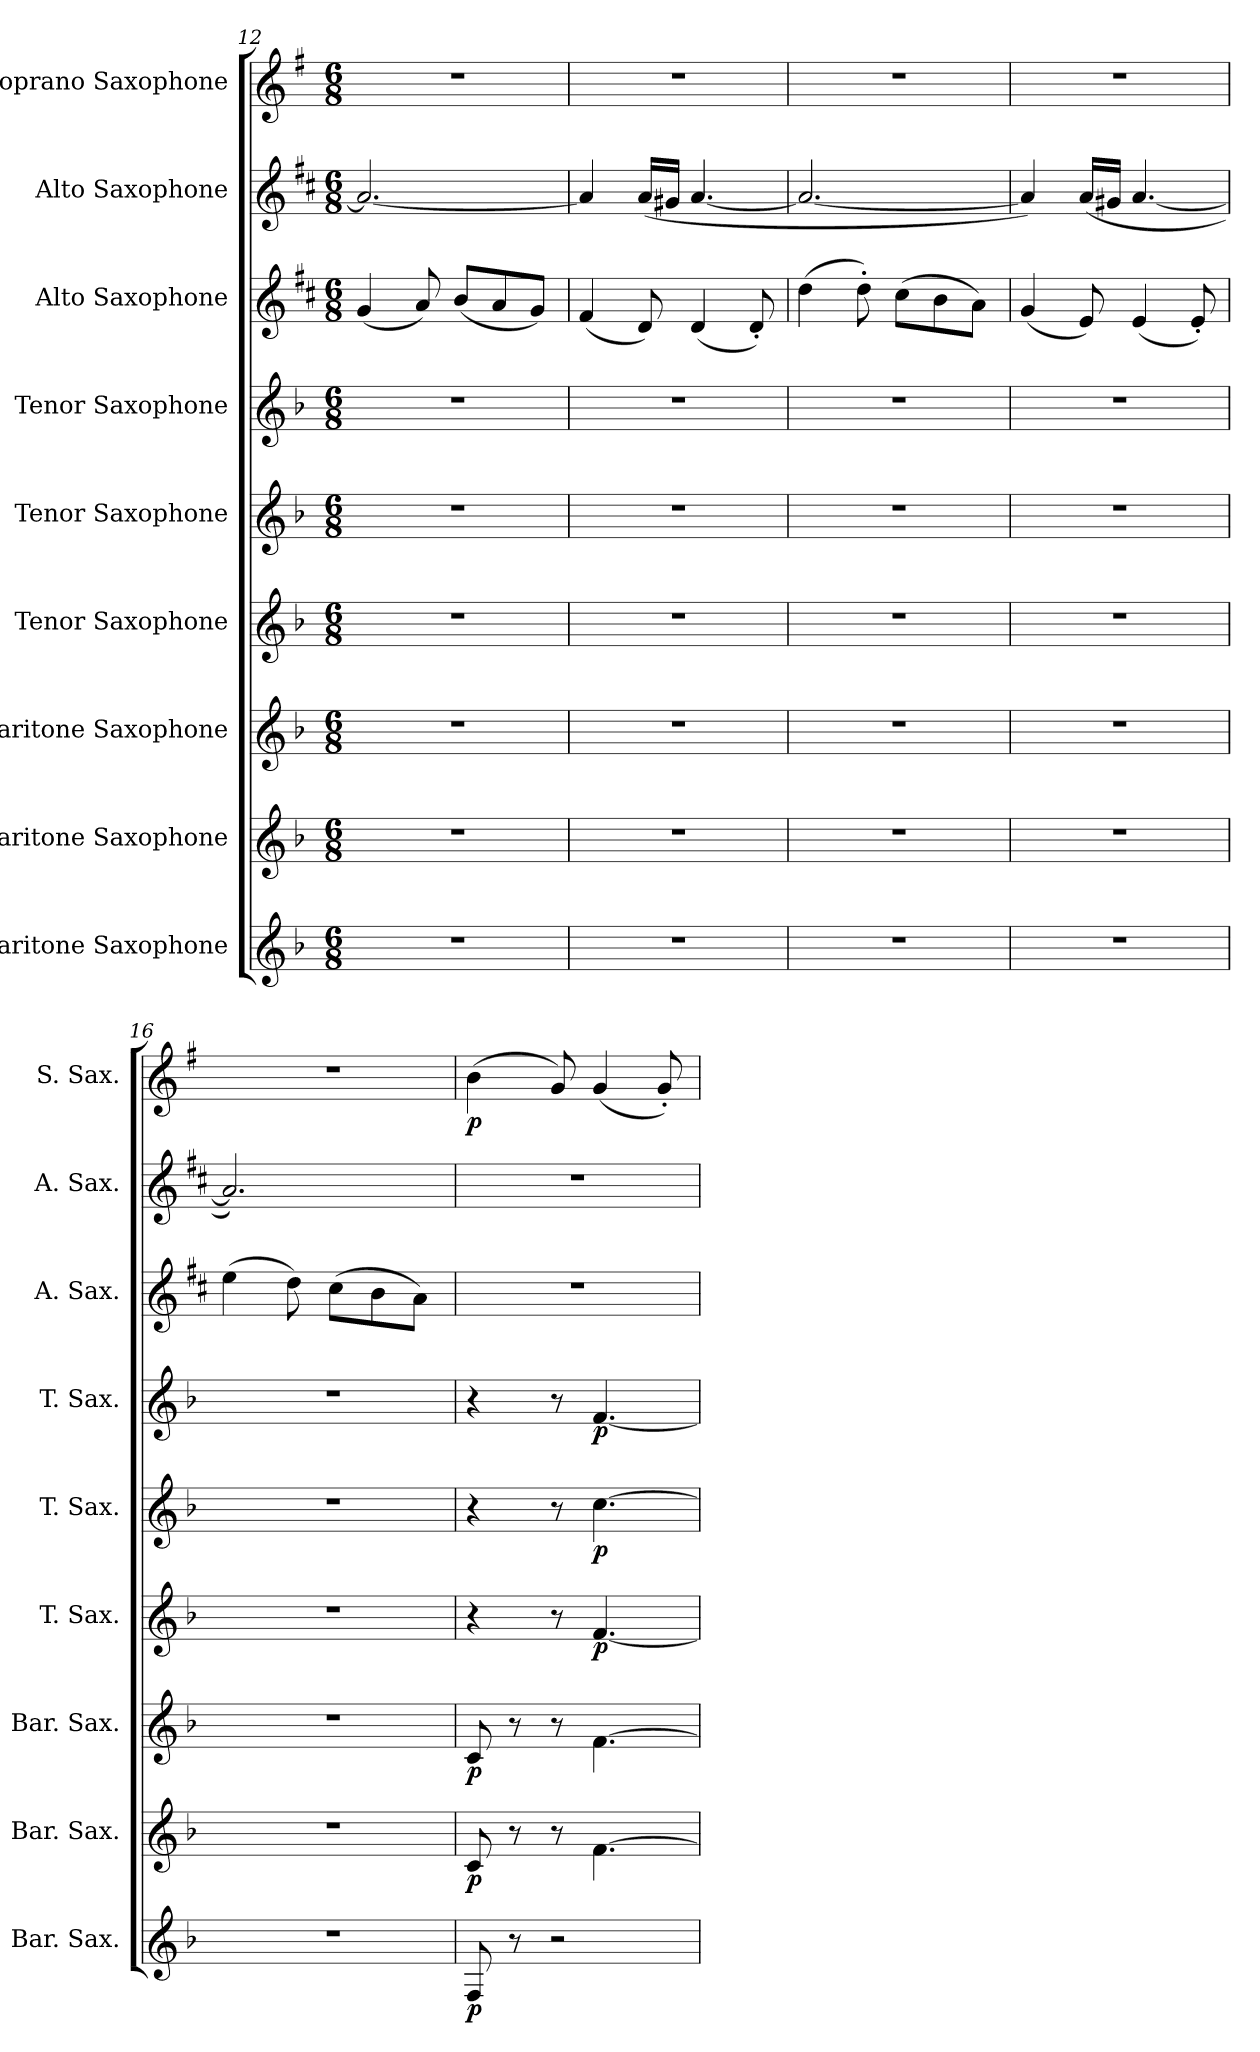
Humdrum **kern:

**kern	**dynam	**kern	**dynam	**kern	**dynam	**kern	**dynam	**kern	**dynam	**kern	**dynam	**kern	**kern	**kern	**dynam
*part9	*part9	*part8	*part8	*part7	*part7	*part6	*part6	*part5	*part5	*part4	*part4	*part3	*part2	*part1	*part1
*staff9	*staff9	*staff8	*staff8	*staff7	*staff7	*staff6	*staff6	*staff5	*staff5	*staff4	*staff4	*staff3	*staff2	*staff1	*staff1
*I"Baritone Saxophone	*	*I"Baritone Saxophone	*	*I"Baritone Saxophone	*	*I"Tenor Saxophone	*	*I"Tenor Saxophone	*	*I"Tenor Saxophone	*	*I"Alto Saxophone	*I"Alto Saxophone	*I"Soprano Saxophone	*
*I'Bar. Sax.	*	*I'Bar. Sax.	*	*I'Bar. Sax.	*	*I'T. Sax.	*	*I'T. Sax.	*	*I'T. Sax.	*	*I'A. Sax.	*I'A. Sax.	*I'S. Sax.	*
!!LO:PB:g=z
*clefG2	*	*clefG2	*	*clefG2	*	*clefG2	*	*clefG2	*	*clefG2	*	*clefG2	*clefG2	*clefG2	*
*ITrd12c21	*	*ITrd12c21	*	*ITrd12c21	*	*ITrd8c14	*	*ITrd8c14	*	*ITrd8c14	*	*ITrd5c9	*ITrd5c9	*ITrd1c2	*
*k[b-]	*	*k[b-]	*	*k[b-]	*	*k[b-]	*	*k[b-]	*	*k[b-]	*	*k[b-]	*k[b-]	*k[b-]	*
*M6/8	*	*M6/8	*	*M6/8	*	*M6/8	*	*M6/8	*	*M6/8	*	*M6/8	*M6/8	*M6/8	*
=12	=12	=12	=12	=12	=12	=12	=12	=12	=12	=12	=12	=12	=12	=12	=12
2.r	.	2.r	.	2.r	.	2.r	.	2.r	.	2.r	.	(4B-/	2.c/_	2.r	.
.	.	.	.	.	.	.	.	.	.	.	.	8c/)	.	.	.
.	.	.	.	.	.	.	.	.	.	.	.	(8d/L	.	.	.
.	.	.	.	.	.	.	.	.	.	.	.	8c/	.	.	.
.	.	.	.	.	.	.	.	.	.	.	.	8B-/J)	.	.	.
=13	=13	=13	=13	=13	=13	=13	=13	=13	=13	=13	=13	=13	=13	=13	=13
2.r	.	2.r	.	2.r	.	2.r	.	2.r	.	2.r	.	(4A/	4c/]	2.r	.
.	.	.	.	.	.	.	.	.	.	.	.	8F/)	(16c/LL	.	.
.	.	.	.	.	.	.	.	.	.	.	.	.	16Bn/JJ	.	.
.	.	.	.	.	.	.	.	.	.	.	.	(4F/	[4.c/	.	.
.	.	.	.	.	.	.	.	.	.	.	.	8F'/)	.	.	.
=14	=14	=14	=14	=14	=14	=14	=14	=14	=14	=14	=14	=14	=14	=14	=14
2.r	.	2.r	.	2.r	.	2.r	.	2.r	.	2.r	.	(4f\	2.c/_	2.r	.
.	.	.	.	.	.	.	.	.	.	.	.	8f'\)	.	.	.
.	.	.	.	.	.	.	.	.	.	.	.	(8e\L	.	.	.
.	.	.	.	.	.	.	.	.	.	.	.	8d\	.	.	.
.	.	.	.	.	.	.	.	.	.	.	.	8c\J)	.	.	.
=15	=15	=15	=15	=15	=15	=15	=15	=15	=15	=15	=15	=15	=15	=15	=15
2.r	.	2.r	.	2.r	.	2.r	.	2.r	.	2.r	.	(4B-/	4c/])	2.r	.
.	.	.	.	.	.	.	.	.	.	.	.	8G/)	(16c/LL	.	.
.	.	.	.	.	.	.	.	.	.	.	.	.	16Bn/JJ	.	.
.	.	.	.	.	.	.	.	.	.	.	.	(4G/	[4.c/	.	.
.	.	.	.	.	.	.	.	.	.	.	.	8G'/)	.	.	.
=16	=16	=16	=16	=16	=16	=16	=16	=16	=16	=16	=16	=16	=16	=16	=16
2.r	.	2.r	.	2.r	.	2.r	.	2.r	.	2.r	.	(4g\	2.c/])	2.r	.
.	.	.	.	.	.	.	.	.	.	.	.	8f\)	.	.	.
.	.	.	.	.	.	.	.	.	.	.	.	(8e\L	.	.	.
.	.	.	.	.	.	.	.	.	.	.	.	8d\	.	.	.
.	.	.	.	.	.	.	.	.	.	.	.	8c\J)	.	.	.
=17	=17	=17	=17	=17	=17	=17	=17	=17	=17	=17	=17	=17	=17	=17	=17
!	!LO:DY:b	!	!LO:DY:b	!	!LO:DY:b	!	!	!	!	!	!	!	!	!	!LO:DY:b
8FF/	p	8C/	p	8C/	p	4r	.	4r	.	4r	.	2.r	2.r	(4a\	p
8r	.	8r	.	8r	.	.	.	.	.	.	.	.	.	.	.
2r	.	8r	.	8r	.	8r	.	8r	.	8r	.	.	.	8f/)	.
!	!	!	!	!	!	!	!LO:DY:b	!	!LO:DY:b	!	!LO:DY:b	!	!	!	!
.	.	[4.F\	.	[4.F\	.	[4.F/	p	[4.c\	p	[4.F/	p	.	.	(4f/	.
.	.	.	.	.	.	.	.	.	.	.	.	.	.	8f'/)	.
=	=	=	=	=	=	=	=	=	=	=	=	=	=	=	=
*-	*-	*-	*-	*-	*-	*-	*-	*-	*-	*-	*-	*-	*-	*-	*-
